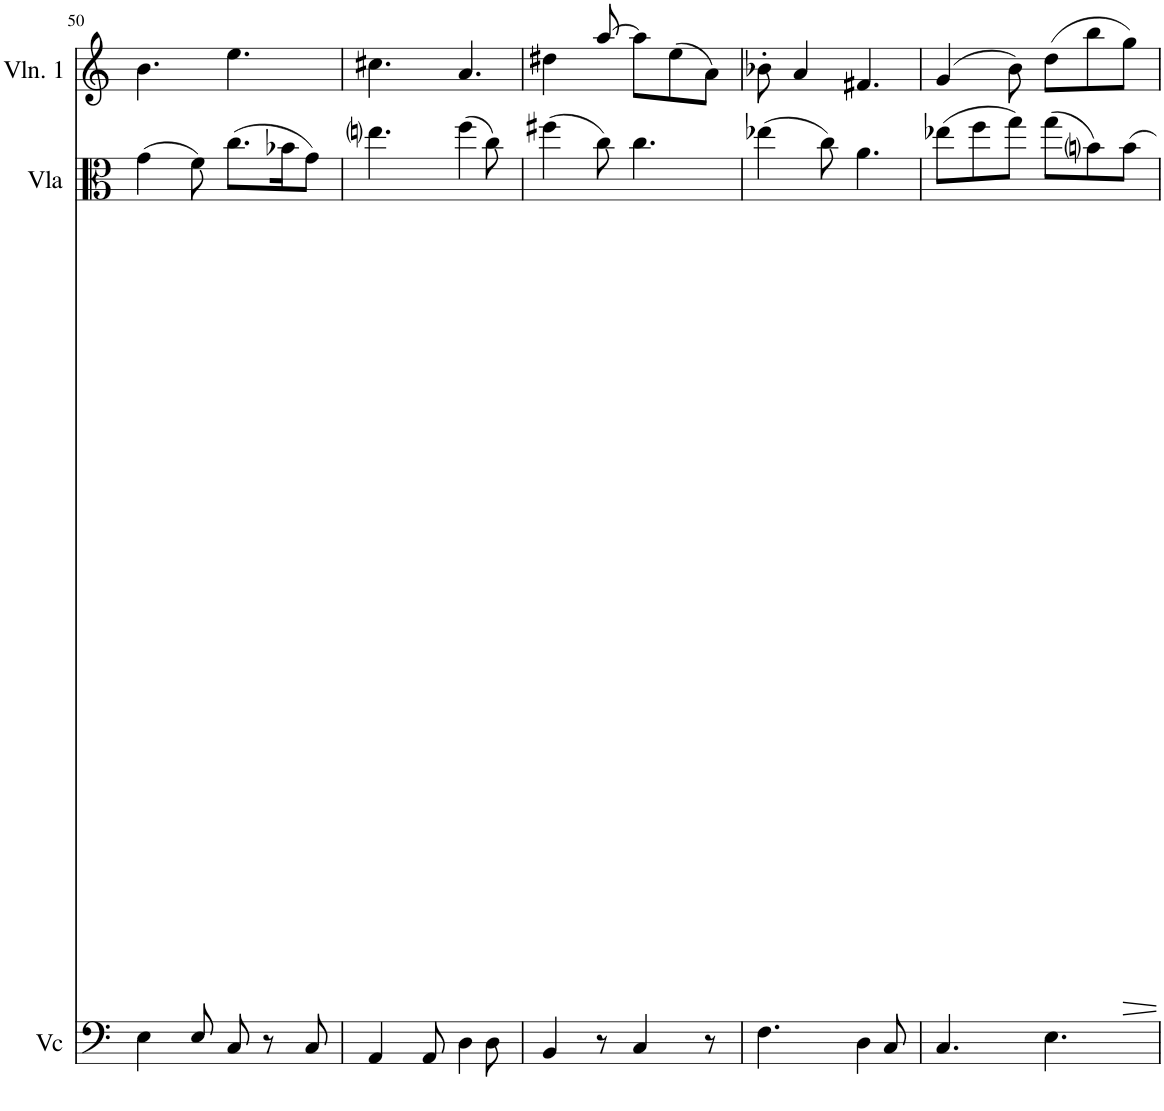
**kern	**kern	**kern
*part3	*part2	*part1
*staff3	*staff2	*staff1
*I"Cello	*I"Viola	*I"Violin 1
*	*I'Vla	*I'Vln. 1
!!LO:PB:g=z
*clefF4	*clefC3	*clefG2
*k[]	*k[]	*k[]
*M6/8	*M6/8	*M6/8
=50	=50	=50
4E\	(4g\	4.b\
8E/	8f\)	.
8C/	(8.cc\L	4.ee\
8r	.	.
.	16b-X\K	.
8C/	8g\J)	.
=51	=51	=51
4AA/	4.eeni\	4.cc#X\
8AA/	.	.
4D\	(4ff\	4.a/
8D\	8cc\)	.
=52	=52	=52
4BB/	(4ff#X\	4dd#X\
8r	8cc\)	[8aa/
4C/	4.cc\	8aa\L]
.	.	(8ee\
8r	.	8a\J)
=53	=53	=53
4.F\	(4ee-X\	8b-X'\
.	.	4a/
.	8cc\)	.
4D\	4.a\	4.f#X/
8C/	.	.
=54	=54	=54
4.C/	(8ee-X\L	(4g/
.	8ff\	.
.	8gg\J)	8b\)
4.E\	(8gg\L	(8dd\L
.	8bni\)	8bb\
.	8b\J	8gg\J)
=	=	=
*-	*-	*-
